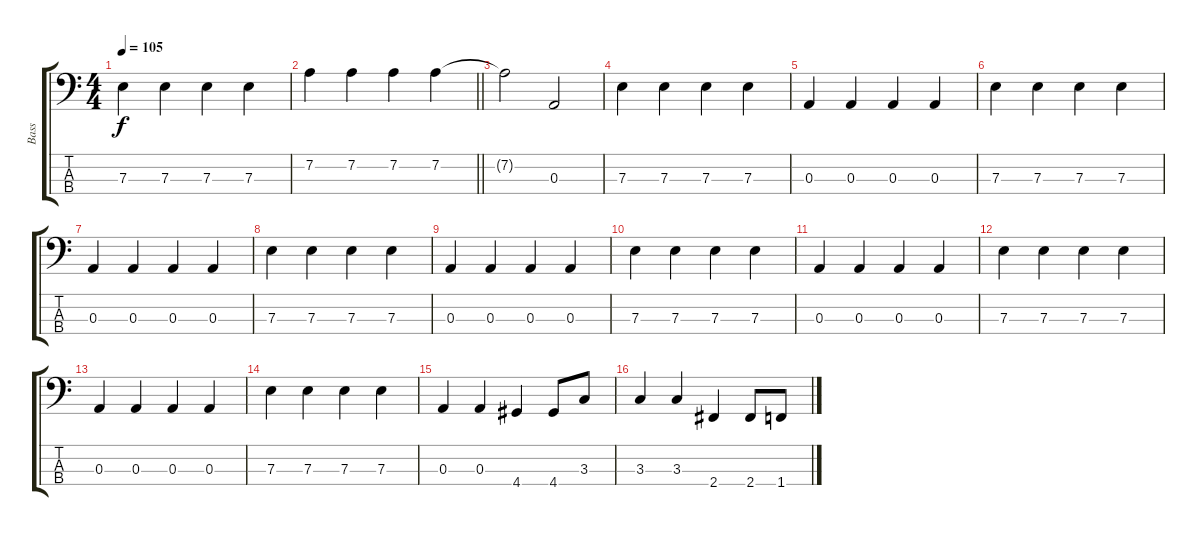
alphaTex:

\track ("Bass" "Bass") {instrument electricbassfinger}
\staff {score tabs}
\tuning (G2 D2 A1 E1) {hide}
\ts (4 4)
\tempo 105
\clef f4
\ks c
7.3.4{dy f} 7.3.4 7.3.4 7.3.4 |
\barLineRight lightlight
7.2.4 7.2.4 7.2.4 7.2.4 |
7.2{t}.2 0.3.2 |
7.3.4 7.3.4 7.3.4 7.3.4 |
0.3.4 0.3.4 0.3.4 0.3.4 |
7.3.4 7.3.4 7.3.4 7.3.4 |
0.3.4 0.3.4 0.3.4 0.3.4 |
7.3.4 7.3.4 7.3.4 7.3.4 |
0.3.4 0.3.4 0.3.4 0.3.4 |
7.3.4 7.3.4 7.3.4 7.3.4 |
0.3.4 0.3.4 0.3.4 0.3.4 |
7.3.4 7.3.4 7.3.4 7.3.4 |
0.3.4 0.3.4 0.3.4 0.3.4 |
7.3.4 7.3.4 7.3.4 7.3.4 |
0.3.4 0.3.4 4.4.4 4.4.8 3.3.8 |
3.3.4 3.3.4 2.4.4 2.4.8 1.4.8
